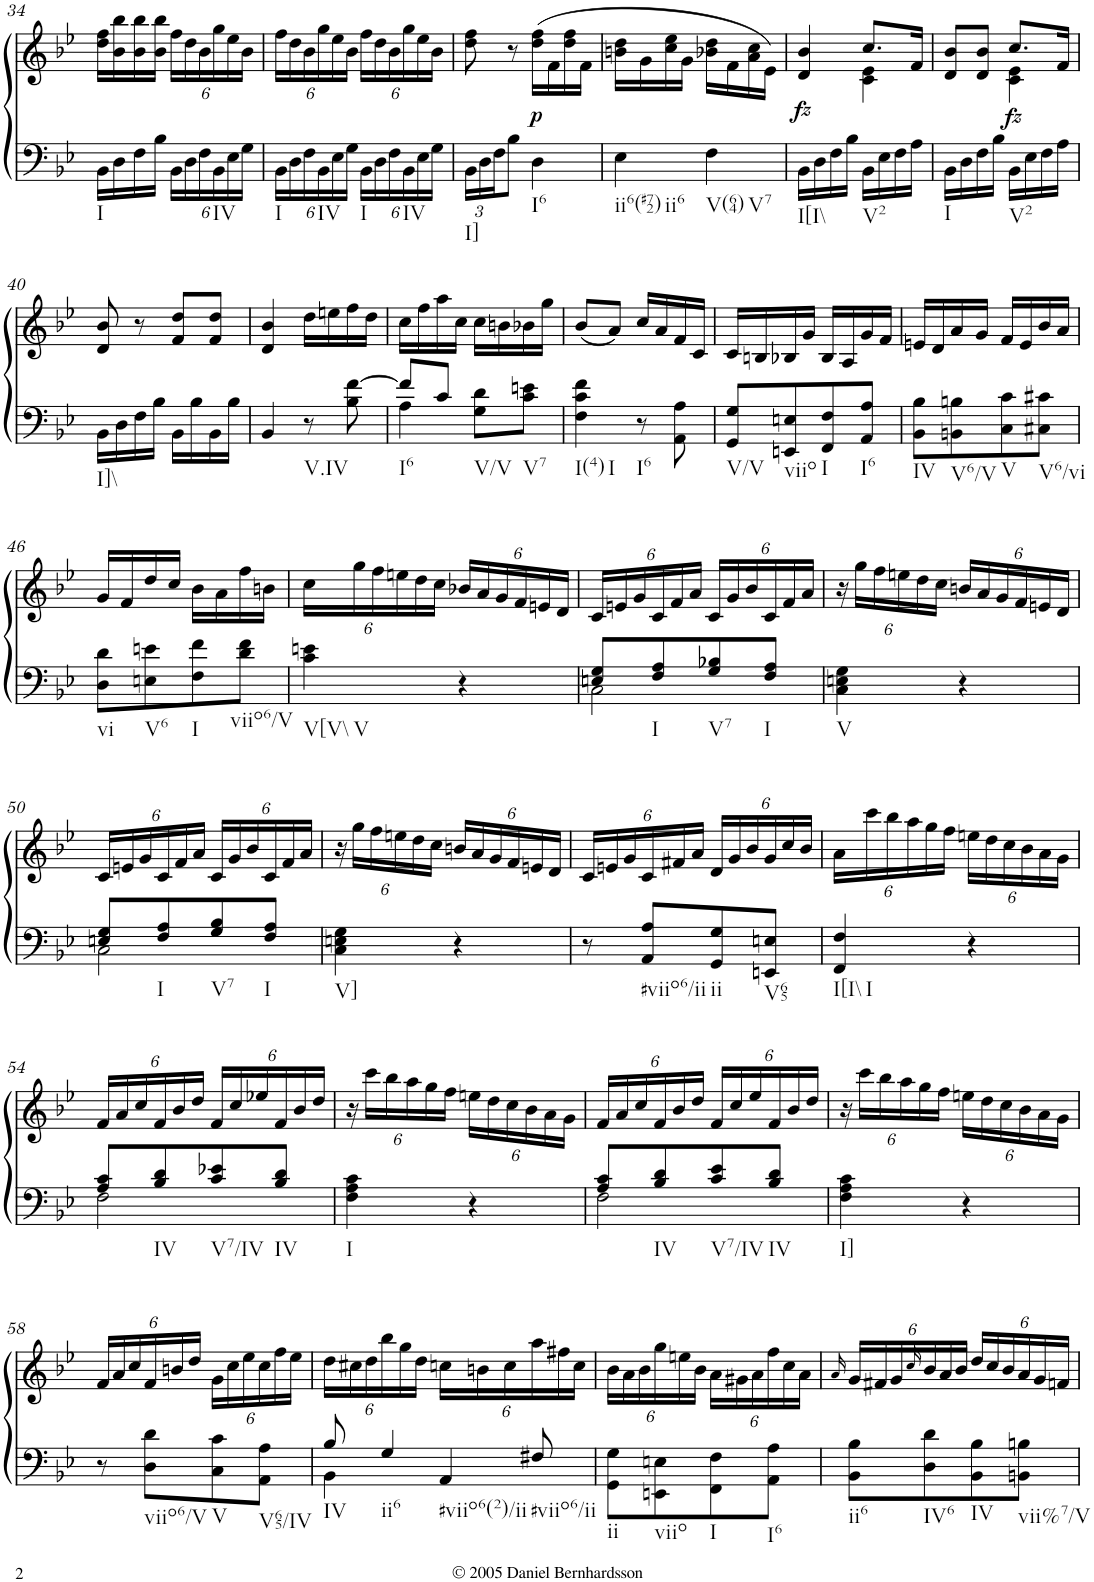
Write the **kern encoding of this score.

**kern	**kern	**dynam
*part1	*part1	*part1
*staff2	*staff1	*staff1/2
*I"Piano	*	*
*I'Pno.	*	*
!!LO:PB:g=z
*clefG2	*clefG2	*
*k[b-e-]	*k[b-e-]	*
*B-:	*B-:	*
*M2/4	*M2/4	*
=34	=34	=34
!LO:TX:b:t=I	!	!
16BB-\LL	16dd\ 16ff\LL	.
16D\	16b-\ 16bb-\	.
16F\	16b-\ 16bb-\	.
16B-\JJ	16b-\ 16bb-\JJ	.
*Xbrackettup	*Xbrackettup	*
24BB-\LL	24ff\LL	.
24D\	24dd\	.
24F\	24b-\	.
!LO:TX:b:t=IV	!	!
24BB-\	24gg\	.
24E-\	24ee-\	.
24G\JJ	24b-\JJ	.
=35	=35	=35
!LO:TX:b:t=I	!	!
24BB-\LL	24ff\LL	.
24D\	24dd\	.
24F\	24b-\	.
!LO:TX:b:t=IV	!	!
24BB-\	24gg\	.
24E-\	24ee-\	.
24G\JJ	24b-\JJ	.
!LO:TX:b:t=I	!	!
24BB-\LL	24ff\LL	.
24D\	24dd\	.
24F\	24b-\	.
!LO:TX:b:t=IV	!	!
24BB-\	24gg\	.
24E-\	24ee-\	.
24G\JJ	24b-\JJ	.
=36	=36	=36
!LO:TX:b:t=I]	!	!
24BB-\LL	8dd\ 8ff\	.
24D\	.	.
24F\J	.	.
8B-\J	8r	.
!LO:TX:b:t=I6	!	!
!	!	!LO:DY:b
4D\	(16dd\ 16ff\LL	p
.	16f\	.
.	16dd\ 16ff\	.
.	16f\JJ	.
=37	=37	=37
!LO:TX:b:t=ii6(#72)	!	!
!LO:TX:b:t=ii6	!	!
4E-\	16bn\ 16dd\LL	.
.	16g\	.
.	16cc\ 16ee-\	.
.	16g\JJ	.
!LO:TX:b:t=V(64)	!	!
!LO:TX:b:t=V7	!	!
4F\	16b-X\ 16dd\LL	.
.	16f\	.
.	16a\ 16cc\	.
.	16e-\JJ)	.
=38	=38	=38
*	*^	*
!LO:TX:b:t=I[I\\	!	!	!
!	!	!	!LO:DY:b
16BB-\LL	4d/ 4b-/	4ryy	fz
16D\	.	.	.
16F\	.	.	.
16B-\JJ	.	.	.
!LO:TX:b:t=V2	!	!	!
16BB-\LL	8.cc/L	4c\ 4e-\	.
16E-\	.	.	.
16F\	.	.	.
16A\JJ	16f/Jk	.	.
=39	=39	=39	=39
!LO:TX:b:t=I	!	!	!
16BB-\LL	8d/ 8b-/L	4ryy	.
16D\	.	.	.
16F\	8d/ 8b-/J	.	.
16B-\JJ	.	.	.
!LO:TX:b:t=V2	!	!	!
!	!	!	!LO:DY:b
16BB-\LL	8.cc/L	4c\ 4e-\	fz
16E-\	.	.	.
16F\	.	.	.
16A\JJ	16f/Jk	.	.
*	*v	*v	*
!!LO:LB:g=z
=40	=40	=40
!LO:TX:b:t=I]\\	!	!
16BB-\LL	8d/ 8b-/	.
16D\	.	.
16F\	8r	.
16B-\JJ	.	.
16BB-\LL	8f/ 8dd/L	.
16B-\	.	.
16BB-\	8f/ 8dd/J	.
16B-\JJ	.	.
=41	=41	=41
4BB-/	4d/ 4b-/	.
!LO:TX:b:t=V.IV	!	!
8r	16dd\LL	.
.	16een\	.
8B-\ [>8f\	16ff\	.
.	16dd\JJ	.
=42	=42	=42
*^	*	*
!LO:TX:b:t=I6	!	!	!
8f/L]	4A\	16cc\LL	.
.	.	16ff\	.
8c/J	.	16aa\	.
.	.	16cc\JJ	.
!LO:TX:b:t=V/V	!	!	!
8G\ 8d\L	4ryy	16cc\LL	.
.	.	16bn\	.
!LO:TX:b:t=V7	!	!	!
8c\ 8en\J	.	16b-X\	.
.	.	16gg\JJ	.
*v	*v	*	*
=43	=43	=43
!LO:TX:b:t=I(4)	!	!
!LO:TX:b:t=I	!	!
4F\ 4c\ 4f\	(8b-/L	.
.	8a/J)	.
!LO:TX:b:t=I6	!	!
8r	16cc/LL	.
.	16a/	.
8AA\ 8A\	16f/	.
.	16c/JJ	.
=44	=44	=44
!LO:TX:b:t=V/V	!	!
8GG/ 8G/L	16c/LL	.
.	16Bn/	.
!LO:TX:b:t=viio	!	!
8EEn/ 8En/	16B-X/	.
.	16g/JJ	.
!LO:TX:b:t=I	!	!
8FF/ 8F/	16B-/LL	.
.	16A/	.
!LO:TX:b:t=I6	!	!
8AA/ 8A/J	16g/	.
.	16f/JJ	.
=45	=45	=45
!LO:TX:b:t=IV	!	!
8BB-\ 8B-\L	16en/LL	.
.	16d/	.
!LO:TX:b:t=V6/V	!	!
8BBn\ 8Bn\	16a/	.
.	16g/JJ	.
!LO:TX:b:t=V	!	!
8C\ 8c\	16f/LL	.
.	16e/	.
!LO:TX:b:t=V6/vi	!	!
8C#X\ 8c#X\J	16b-/	.
.	16a/JJ	.
!!LO:LB:g=z
=46	=46	=46
!LO:TX:b:t=vi	!	!
8D\ 8d\L	16g/LL	.
.	16f/	.
!LO:TX:b:t=V6	!	!
8En\ 8en\	16dd/	.
.	16cc/JJ	.
!LO:TX:b:t=I	!	!
8F\ 8f\	16b-\LL	.
.	16a\	.
!LO:TX:b:t=viio6/V	!	!
8d\ 8f\J	16ff\	.
.	16bn\JJ	.
=47	=47	=47
!LO:TX:b:t=V[V\\	!	!
!LO:TX:b:t=V	!	!
4c\ 4en\	24cc\LL	.
.	24gg\	.
.	24ff\	.
.	24een\	.
.	24dd\	.
.	24cc\JJ	.
4r	24b-X/LL	.
.	24a/	.
.	24g/	.
.	24f/	.
.	24en/	.
.	24d/JJ	.
=48	=48	=48
*^	*	*
8En/ 8G/L	2C\	24c/LL	.
.	.	24en/	.
.	.	24g/	.
!LO:TX:b:t=I	!	!	!
8F/ 8A/	.	24c/	.
.	.	24f/	.
.	.	24a/JJ	.
!LO:TX:b:t=V7	!	!	!
8G/ 8B-X/	.	24c/LL	.
.	.	24g/	.
.	.	24b-/	.
!LO:TX:b:t=I	!	!	!
8F/ 8A/J	.	24c/	.
.	.	24f/	.
.	.	24a/JJ	.
*v	*v	*	*
=49	=49	=49
!LO:TX:b:t=V	!	!
4C\ 4En\ 4G\	24r	.
.	24gg\LL	.
.	24ff\	.
.	24een\	.
.	24dd\	.
.	24cc\JJ	.
4r	24bn/LL	.
.	24a/	.
.	24g/	.
.	24f/	.
.	24en/	.
.	24d/JJ	.
!!LO:LB:g=z
=50	=50	=50
*^	*	*
8En/ 8G/L	2C\	24c/LL	.
.	.	24en/	.
.	.	24g/	.
!LO:TX:b:t=I	!	!	!
8F/ 8A/	.	24c/	.
.	.	24f/	.
.	.	24a/JJ	.
!LO:TX:b:t=V7	!	!	!
8G/ 8B-/	.	24c/LL	.
.	.	24g/	.
.	.	24b-/	.
!LO:TX:b:t=I	!	!	!
8F/ 8A/J	.	24c/	.
.	.	24f/	.
.	.	24a/JJ	.
*v	*v	*	*
=51	=51	=51
!LO:TX:b:t=V]	!	!
4C\ 4En\ 4G\	24r	.
.	24gg\LL	.
.	24ff\	.
.	24een\	.
.	24dd\	.
.	24cc\JJ	.
4r	24bn/LL	.
.	24a/	.
.	24g/	.
.	24f/	.
.	24en/	.
.	24d/JJ	.
=52	=52	=52
8r	24c/LL	.
.	24en/	.
.	24g/	.
!LO:TX:b:t=#viio6/ii	!	!
8AA/ 8A/L	24c/	.
.	24f#X/	.
.	24a/JJ	.
!LO:TX:b:t=ii	!	!
8GG/ 8G/	24d/LL	.
.	24g/	.
.	24b-/	.
!LO:TX:b:t=V65	!	!
8EEn/ 8En/J	24g/	.
.	24cc/	.
.	24b-/JJ	.
=53	=53	=53
!LO:TX:b:t=I[I\\	!	!
!LO:TX:b:t=I	!	!
4FF/ 4F/	24a\LL	.
.	24ccc\	.
.	24bb-\	.
.	24aa\	.
.	24gg\	.
.	24ff\JJ	.
4r	24een\LL	.
.	24dd\	.
.	24cc\	.
.	24b-\	.
.	24a\	.
.	24g\JJ	.
!!LO:LB:g=z
=54	=54	=54
*^	*	*
8A/ 8c/L	2F\	24f/LL	.
.	.	24a/	.
.	.	24cc/	.
!LO:TX:b:t=IV	!	!	!
8B-/ 8d/	.	24f/	.
.	.	24b-/	.
.	.	24dd/JJ	.
!LO:TX:b:t=V7/IV	!	!	!
8c/ 8e-X/	.	24f/LL	.
.	.	24cc/	.
.	.	24ee-X/	.
!LO:TX:b:t=IV	!	!	!
8B-/ 8d/J	.	24f/	.
.	.	24b-/	.
.	.	24dd/JJ	.
*v	*v	*	*
=55	=55	=55
!LO:TX:b:t=I	!	!
4F\ 4A\ 4c\	24r	.
.	24ccc\LL	.
.	24bb-\	.
.	24aa\	.
.	24gg\	.
.	24ff\JJ	.
4r	24een\LL	.
.	24dd\	.
.	24cc\	.
.	24b-\	.
.	24a\	.
.	24g\JJ	.
=56	=56	=56
*^	*	*
8A/ 8c/L	2F\	24f/LL	.
.	.	24a/	.
.	.	24cc/	.
!LO:TX:b:t=IV	!	!	!
8B-/ 8d/	.	24f/	.
.	.	24b-/	.
.	.	24dd/JJ	.
!LO:TX:b:t=V7/IV	!	!	!
8c/ 8e-/	.	24f/LL	.
.	.	24cc/	.
.	.	24ee-/	.
!LO:TX:b:t=IV	!	!	!
8B-/ 8d/J	.	24f/	.
.	.	24b-/	.
.	.	24dd/JJ	.
*v	*v	*	*
=57	=57	=57
!LO:TX:b:t=I]	!	!
4F\ 4A\ 4c\	24r	.
.	24ccc\LL	.
.	24bb-\	.
.	24aa\	.
.	24gg\	.
.	24ff\JJ	.
4r	24een\LL	.
.	24dd\	.
.	24cc\	.
.	24b-\	.
.	24a\	.
.	24g\JJ	.
!!LO:LB:g=z
=58	=58	=58
8r	24f/LL	.
.	24a/	.
.	24cc/	.
!LO:TX:b:t=viio6/V	!	!
8D\ 8d\L	24f/	.
.	24bn/	.
.	24dd/JJ	.
!LO:TX:b:t=V	!	!
8C\ 8c\	24g\LL	.
.	24cc\	.
.	24ee-\	.
!LO:TX:b:t=V65/IV	!	!
8AA\ 8A\J	24cc\	.
.	24ff\	.
.	24ee-\JJ	.
=59	=59	=59
*^	*	*
!LO:TX:b:t=IV	!	!	!
8B-/	4BB-\	24dd\LL	.
.	.	24cc#X\	.
.	.	24dd\	.
!LO:TX:b:t=ii6	!	!	!
!LO:TX:b:t=#viio6(2)/ii	!	!	!
4G/	.	24bb-\	.
.	.	24gg\	.
.	.	24dd\JJ	.
.	4AA/	24ccn\LL	.
.	.	24bn\	.
.	.	24cc\	.
!LO:TX:b:t=#viio6/ii	!	!	!
8F#X/	.	24aa\	.
.	.	24ff#X\	.
.	.	24cc\JJ	.
*v	*v	*	*
=60	=60	=60
!LO:TX:b:t=ii	!	!
8GG\ 8G\L	24b-\LL	.
.	24a\	.
.	24b-\	.
!LO:TX:b:t=viio	!	!
8EEn\ 8En\	24gg\	.
.	24een\	.
.	24b-\JJ	.
!LO:TX:b:t=I	!	!
8FF\ 8F\	24a\LL	.
.	24g#X\	.
.	24a\	.
!LO:TX:b:t=I6	!	!
8AA\ 8A\J	24ff\	.
.	24cc\	.
.	24a\JJ	.
=61	=61	=61
.	16qa/	.
!LO:TX:b:t=ii6	!	!
8BB-\ 8B-\L	24g/LL	.
.	24f#X/	.
.	24g/	.
.	16qcc/	.
!LO:TX:b:t=IV6	!	!
8D\ 8d\	24b-/	.
.	24a/	.
.	24b-/JJ	.
!LO:TX:b:t=IV	!	!
8BB-\ 8B-\	24dd/LL	.
.	24cc/	.
.	24b-/	.
!LO:TX:b:t=vii%7/V	!	!
8BBn\ 8Bn\J	24a/	.
.	24g/	.
.	24fn/JJ	.
=	=	=
*-	*-	*-
